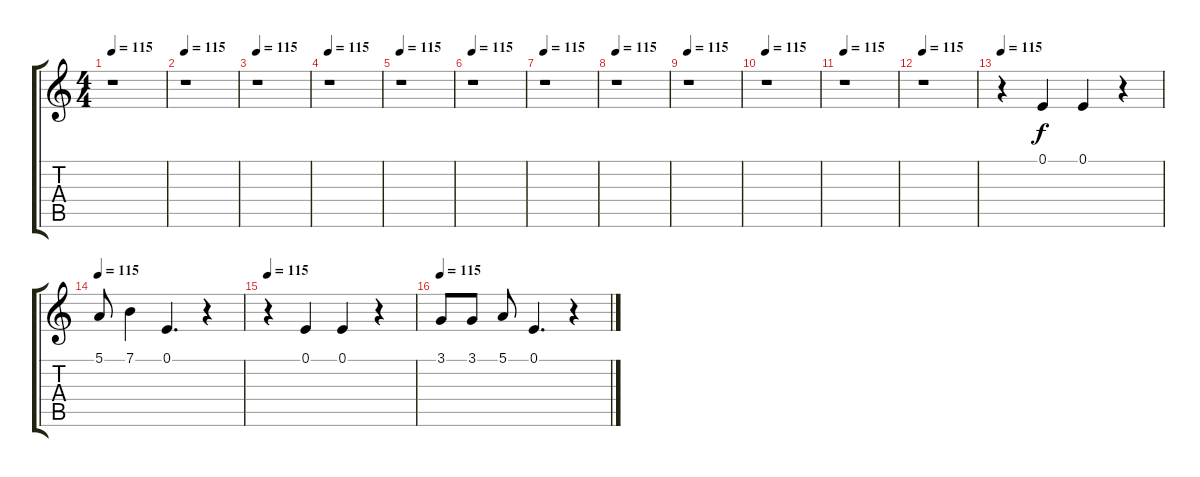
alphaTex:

\track "" {instrument violin}
\staff {score tabs}
\tuning (E4 B3 G3 D3 A2 E2) {hide}
\ts (4 4)
\tempo 115
\clef g2
\ks c
r.1{dy f instrument violin} |
\tempo 115
r.1 |
\tempo 115
r.1 |
\tempo 115
r.1 |
\tempo 115
r.1 |
\tempo 115
r.1 |
\tempo 115
r.1 |
\tempo 115
r.1 |
\tempo 115
r.1 |
\tempo 115
r.1 |
\tempo 115
r.1 |
\tempo 115
r.1 |
\tempo 115
r.4 0.1.4 0.1.4 r.4 |
\tempo 115
5.1.8 7.1.4 0.1.4{d} r.4 |
\tempo 115
r.4 0.1.4 0.1.4 r.4 |
\tempo 115
3.1.8 3.1.8 5.1.8 0.1.4{d} r.4
